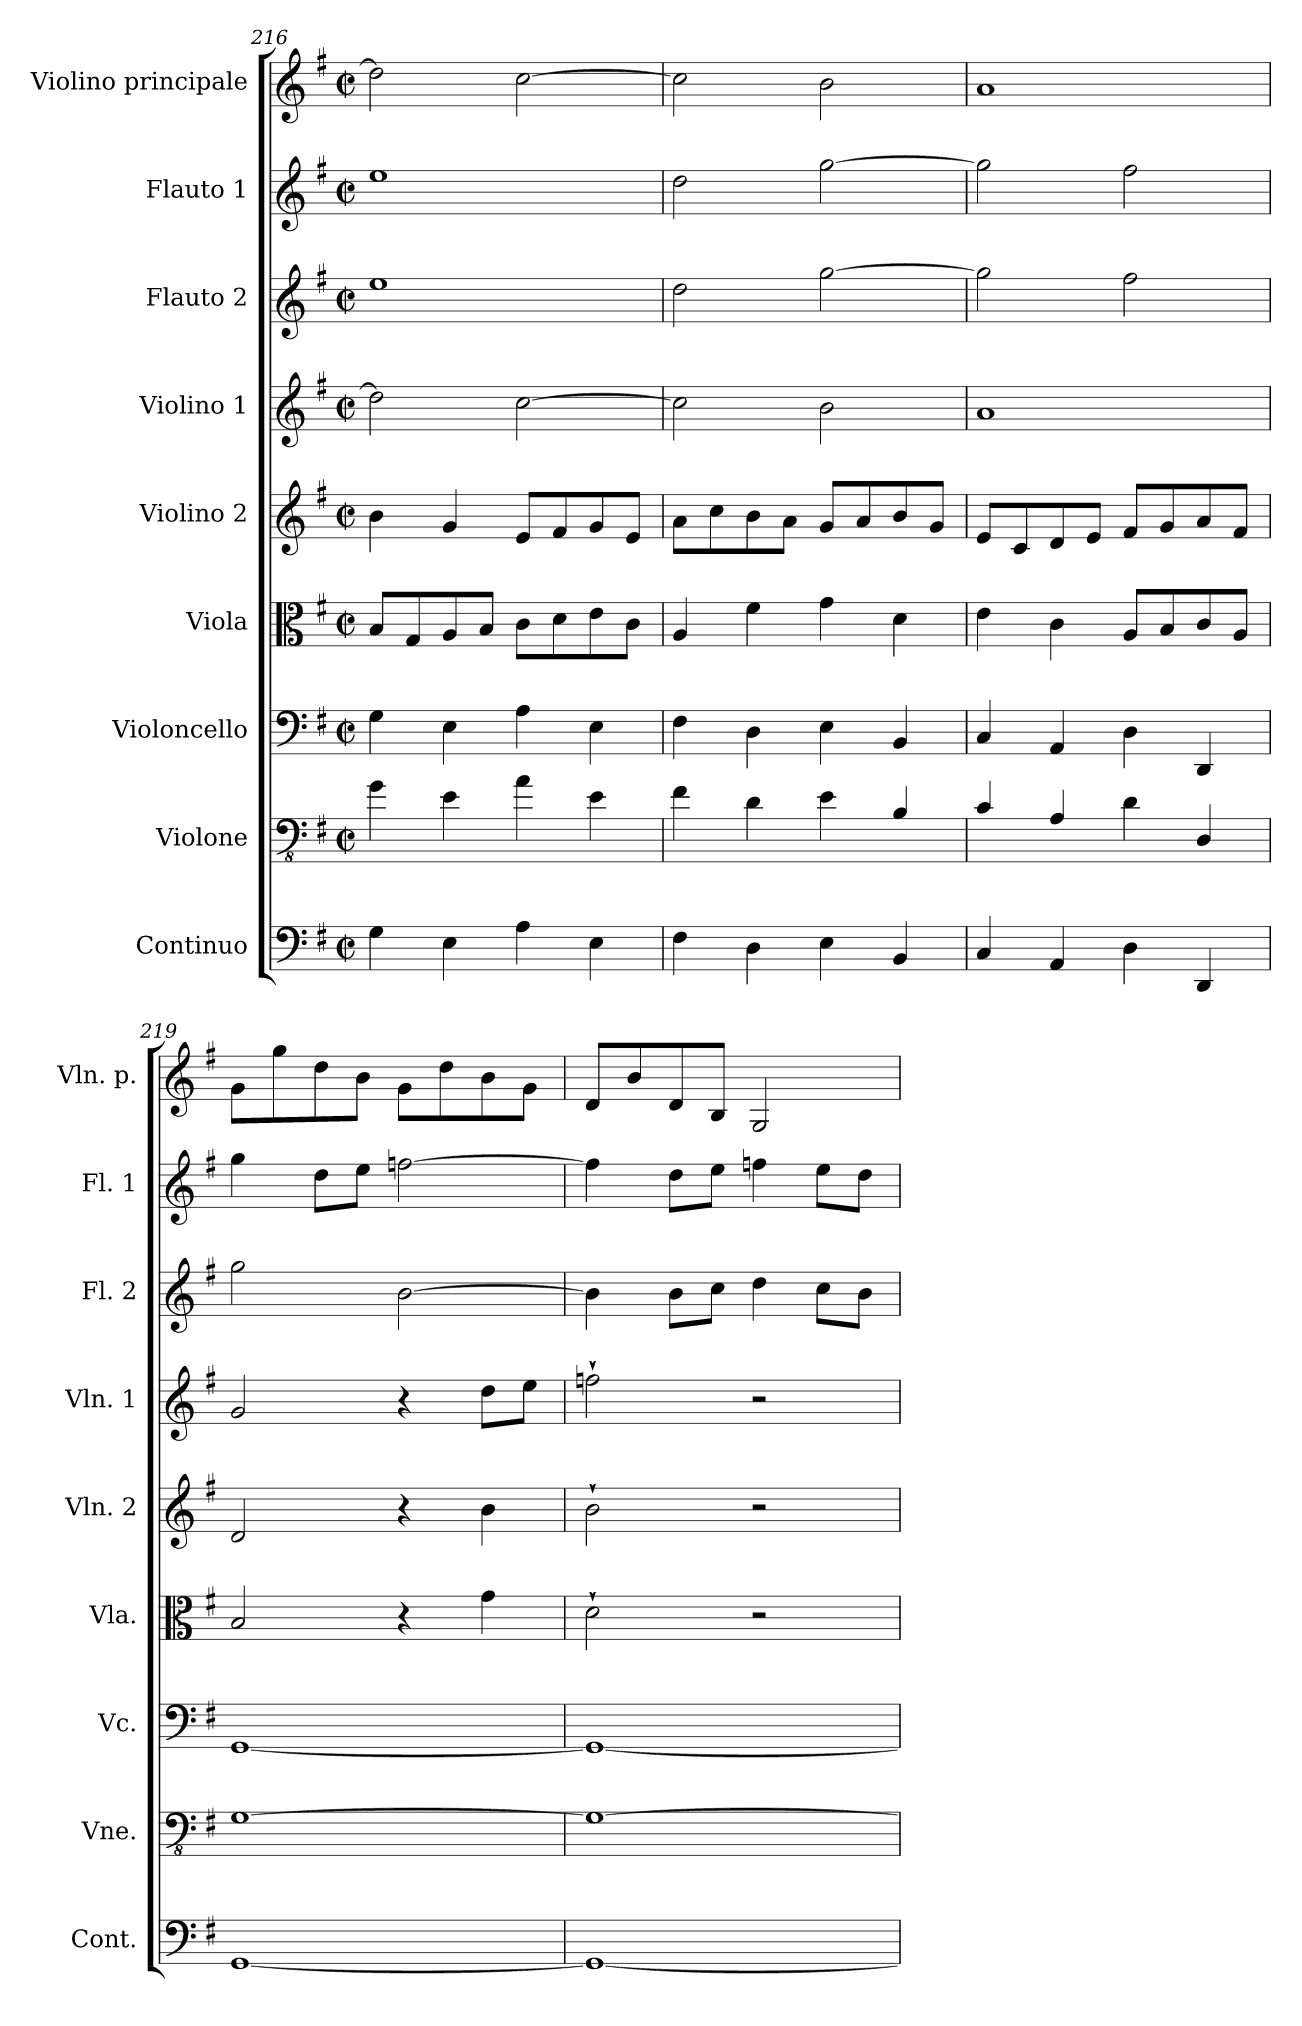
**kern	**kern	**kern	**kern	**kern	**kern	**kern	**kern	**kern
*part9	*part8	*part7	*part6	*part5	*part4	*part3	*part2	*part1
*staff9	*staff8	*staff7	*staff6	*staff5	*staff4	*staff3	*staff2	*staff1
*I"Continuo	*I"Violone	*I"Violoncello	*I"Viola	*I"Violino 2	*I"Violino 1	*I"Flauto 2	*I"Flauto 1	*I"Violino principale
*I'Cont.	*I'Vne.	*I'Vc.	*I'Vla.	*I'Vln. 2	*I'Vln. 1	*I'Fl. 2	*I'Fl. 1	*I'Vln. p.
*clefF4	*clefFv4	*clefF4	*clefC3	*clefG2	*clefG2	*clefG2	*clefG2	*clefG2
*	*ITrd7c12	*	*	*	*	*	*	*
*k[f#]	*k[f#]	*k[f#]	*k[f#]	*k[f#]	*k[f#]	*k[f#]	*k[f#]	*k[f#]
*M2/2	*M2/2	*M2/2	*M2/2	*M2/2	*M2/2	*M2/2	*M2/2	*M2/2
*met(c|)	*met(c|)	*met(c|)	*met(c|)	*met(c|)	*met(c|)	*met(c|)	*met(c|)	*met(c|)
=216	=216	=216	=216	=216	=216	=216	=216	=216
4G\	4GG\	4G\	8B/L	4b\	2dd\]	1ee	1ee	2dd\]
.	.	.	8G/	.	.	.	.	.
4E\	4EE\	4E\	8A/	4g/	.	.	.	.
.	.	.	8B/J	.	.	.	.	.
4A\	4AA\	4A\	8c\L	8e/L	[2cc\	.	.	[2cc\
.	.	.	8d\	8f#/	.	.	.	.
4E\	4EE\	4E\	8e\	8g/	.	.	.	.
.	.	.	8c\J	8e/J	.	.	.	.
=217	=217	=217	=217	=217	=217	=217	=217	=217
4F#\	4FF#\	4F#\	4A/	8a\L	2cc\]	2dd\	2dd\	2cc\]
.	.	.	.	8cc\	.	.	.	.
4D\	4DD\	4D\	4f#\	8b\	.	.	.	.
.	.	.	.	8a\J	.	.	.	.
4E\	4EE\	4E\	4g\	8g/L	2b\	[2gg\	[2gg\	2b\
.	.	.	.	8a/	.	.	.	.
4BB/	4BBB/	4BB/	4d\	8b/	.	.	.	.
.	.	.	.	8g/J	.	.	.	.
!!LO:LB:g=z
=218	=218	=218	=218	=218	=218	=218	=218	=218
4C/	4CC/	4C/	4e\	8e/L	1a	2gg\]	2gg\]	1a
.	.	.	.	8c/	.	.	.	.
4AA/	4AAA/	4AA/	4c\	8d/	.	.	.	.
.	.	.	.	8e/J	.	.	.	.
4D\	4DD\	4D\	8A/L	8f#/L	.	2ff#\	2ff#\	.
.	.	.	8B/	8g/	.	.	.	.
4DD/	4DDD/	4DD/	8c/	8a/	.	.	.	.
.	.	.	8A/J	8f#/J	.	.	.	.
=219	=219	=219	=219	=219	=219	=219	=219	=219
[1GG	[1GGG	[1GG	2B/	2d/	2g/	2gg\	4gg\	8g\L
.	.	.	.	.	.	.	.	8gg\
.	.	.	.	.	.	.	8dd\L	8dd\
.	.	.	.	.	.	.	8ee\J	8b\J
.	.	.	4r	4r	4r	[2b\	[2ffn\	8g\L
.	.	.	.	.	.	.	.	8dd\
.	.	.	4g\	4b\	8dd\L	.	.	8b\
.	.	.	.	.	8ee\J	.	.	8g\J
=220	=220	=220	=220	=220	=220	=220	=220	=220
1GG_	1GGG_	1GG_	2d`\	2b`\	2ffn`\	4b\]	4ff\]	8d/L
.	.	.	.	.	.	.	.	8b/
.	.	.	.	.	.	8b\L	8dd\L	8d/
.	.	.	.	.	.	8cc\J	8ee\J	8B/J
.	.	.	2r	2r	2r	4dd\	4ffn\	2G/
.	.	.	.	.	.	8cc\L	8ee\L	.
.	.	.	.	.	.	8b\J	8dd\J	.
=	=	=	=	=	=	=	=	=
*-	*-	*-	*-	*-	*-	*-	*-	*-
